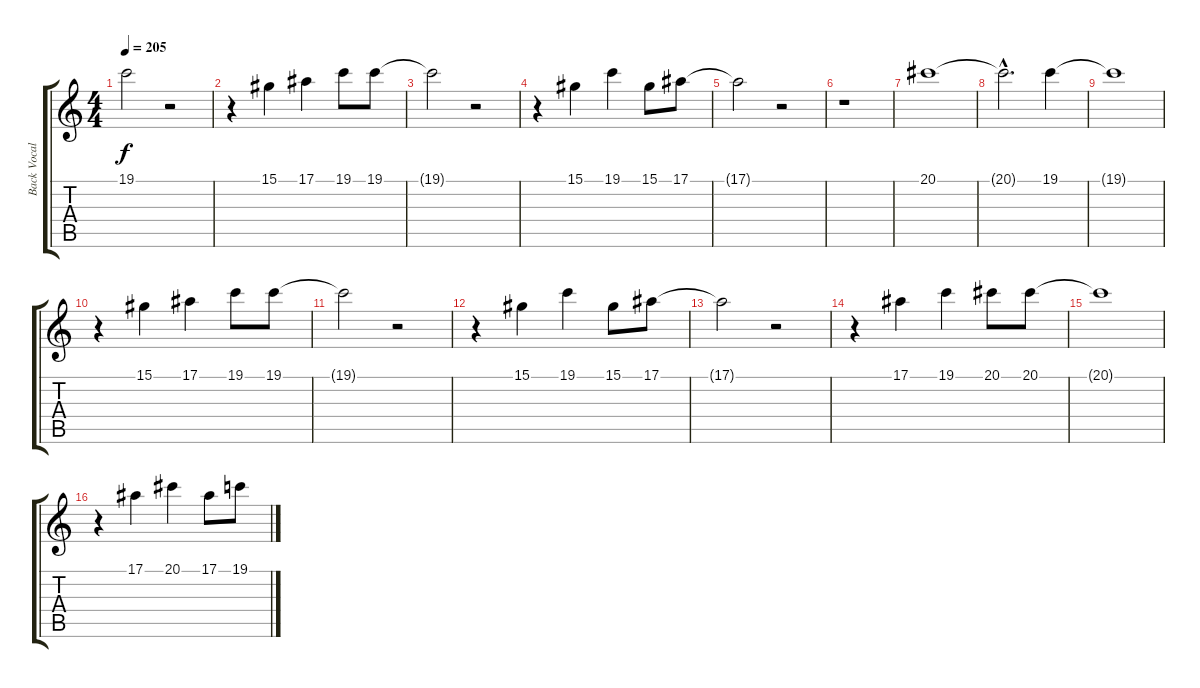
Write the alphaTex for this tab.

\track ("Back Vocal" "Back Vocal") {instrument flute}
\staff {score tabs}
\tuning (F4 C4 Ab3 Eb3 Bb2 F2) {hide}
\ts (4 4)
\tempo 205
\clef g2
\ks c
19.1{t}.2{dy f} r.2 |
r.4 15.1.4 17.1.4 19.1.8 19.1.8 |
19.1{t}.2 r.2 |
r.4 15.1.4 19.1.4 15.1.8 17.1.8 |
17.1{t}.2 r.2 |
r.1 |
20.1.1 |
20.1{hac t}.2{d} 19.1.4 |
19.1{t}.1 |
r.4 15.1.4 17.1.4 19.1.8 19.1.8 |
19.1{t}.2 r.2 |
r.4 15.1.4 19.1.4 15.1.8 17.1.8 |
17.1{t}.2 r.2 |
r.4 17.1.4 19.1.4 20.1.8 20.1.8 |
20.1{t}.1 |
r.4 17.1.4 20.1.4 17.1.8 19.1.8
